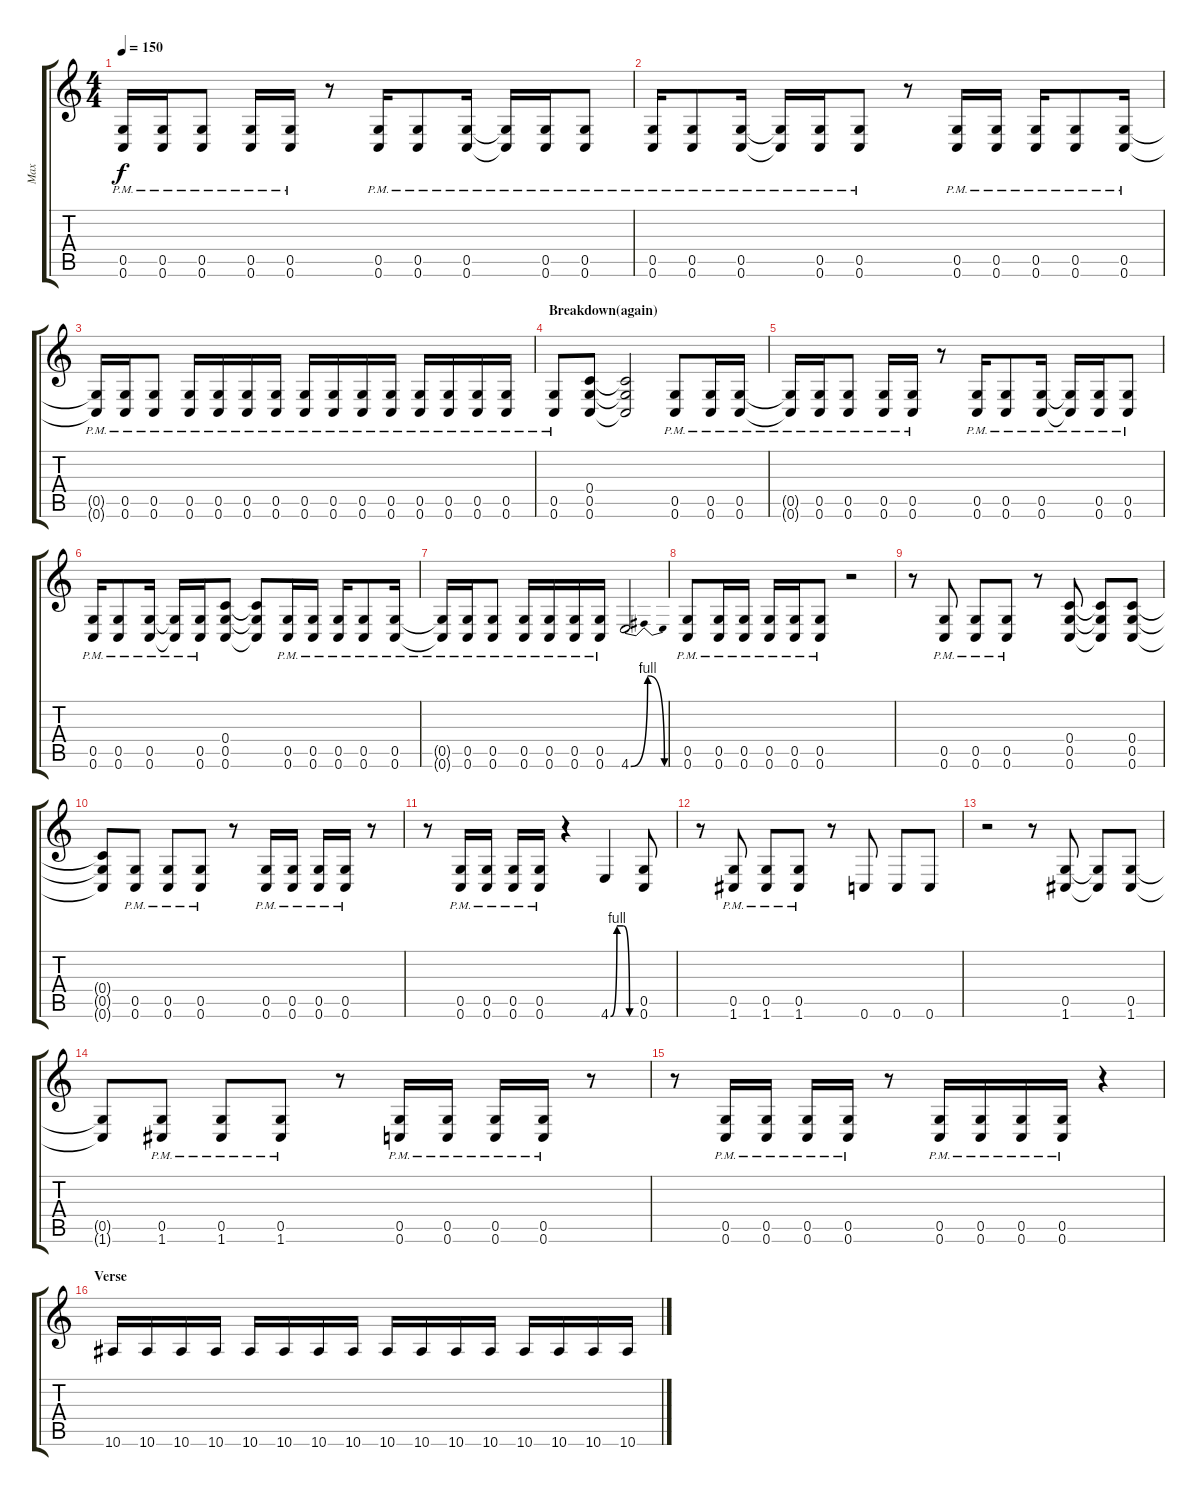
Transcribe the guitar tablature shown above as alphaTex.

\track ("Max" "Max") {instrument distortionguitar}
\staff {score tabs}
\tuning (D4 A3 F3 C3 G2 C2) {hide}
\ts (4 4)
\tempo 150
\clef g2
\ks c
(0.5{pm t} 0.6{pm t}).16{dy f} (0.5{pm} 0.6{pm}).16 (0.5{pm} 0.6{pm}).8 (0.5{pm} 0.6{pm}).16 (0.5{pm} 0.6{pm}).16 r.8 (0.5{pm} 0.6{pm}).16 (0.5{pm} 0.6{pm}).8 (0.5{pm} 0.6{pm}).16 (0.5{pm t} 0.6{pm t}).16 (0.5{pm} 0.6{pm}).16 (0.5{pm} 0.6{pm}).8 |
(0.5{pm} 0.6{pm}).16 (0.5{pm} 0.6{pm}).8 (0.5{pm} 0.6{pm}).16 (0.5{pm t} 0.6{pm t}).16 (0.5{pm} 0.6{pm}).16 (0.5{pm} 0.6{pm}).8 r.8 (0.5{pm} 0.6{pm}).16 (0.5{pm} 0.6{pm}).16 (0.5{pm} 0.6{pm}).16 (0.5{pm} 0.6{pm}).8 (0.5{pm} 0.6{pm}).16 |
(0.5{pm t} 0.6{pm t}).16 (0.5{pm} 0.6{pm}).16 (0.5{pm} 0.6{pm}).8 (0.5{pm} 0.6{pm}).16 (0.5{pm} 0.6{pm}).16 (0.5{pm} 0.6{pm}).16 (0.5{pm} 0.6{pm}).16 (0.5{pm} 0.6{pm}).16 (0.5{pm} 0.6{pm}).16 (0.5{pm} 0.6{pm}).16 (0.5{pm} 0.6{pm}).16 (0.5{pm} 0.6{pm}).16 (0.5{pm} 0.6{pm}).16 (0.5{pm} 0.6{pm}).16 (0.5{pm} 0.6{pm}).16 |
\section ("" "Breakdown(again)")
(0.5{pm} 0.6{pm}).8 (0.4 0.5 0.6).8 (0.4{t} 0.5{t} 0.6{t}).2 (0.5{pm} 0.6{pm}).8 (0.5{pm} 0.6{pm}).16 (0.5{pm} 0.6{pm}).16 |
(0.5{pm t} 0.6{pm t}).16 (0.5{pm} 0.6{pm}).16 (0.5{pm} 0.6{pm}).8 (0.5{pm} 0.6{pm}).16 (0.5{pm} 0.6{pm}).16 r.8 (0.5{pm} 0.6{pm}).16 (0.5{pm} 0.6{pm}).8 (0.5{pm} 0.6{pm}).16 (0.5{pm t} 0.6{pm t}).16 (0.5{pm} 0.6{pm}).16 (0.5{pm} 0.6{pm}).8 |
(0.5{pm} 0.6{pm}).16 (0.5{pm} 0.6{pm}).8 (0.5{pm} 0.6{pm}).16 (0.5{pm t} 0.6{pm t}).16 (0.5{pm} 0.6{pm}).16 (0.4 0.5 0.6).8 (0.4{t} 0.5{t} 0.6{t}).8 (0.5{pm} 0.6{pm}).16 (0.5{pm} 0.6{pm}).16 (0.5{pm} 0.6{pm}).16 (0.5{pm} 0.6{pm}).8 (0.5{pm} 0.6{pm}).16 |
(0.5{pm t} 0.6{pm t}).16 (0.5{pm} 0.6{pm}).16 (0.5{pm} 0.6{pm}).8 (0.5{pm} 0.6{pm}).16 (0.5{pm} 0.6{pm}).16 (0.5{pm} 0.6{pm}).16 (0.5{pm} 0.6{pm}).16 4.6{be (bendrelease 0 0 15 4 45 4 60 0)}.2 |
(0.5{pm} 0.6{pm}).8 (0.5{pm} 0.6{pm}).16 (0.5{pm} 0.6{pm}).16 (0.5{pm} 0.6{pm}).16 (0.5{pm} 0.6{pm}).16 (0.5{pm} 0.6{pm}).8 r.2 |
r.8 (0.5{pm} 0.6{pm}).8 (0.5{pm} 0.6{pm}).8 (0.5{pm} 0.6{pm}).8 r.8 (0.4 0.5 0.6).8 (0.4{t} 0.5{t} 0.6{t}).8 (0.4 0.5 0.6).8 |
(0.4{t} 0.5{t} 0.6{t}).8 (0.5{pm} 0.6{pm}).8 (0.5{pm} 0.6{pm}).8 (0.5{pm} 0.6{pm}).8 r.8 (0.5{pm} 0.6{pm}).16 (0.5{pm} 0.6{pm}).16 (0.5{pm} 0.6{pm}).16 (0.5{pm} 0.6{pm}).16 r.8 |
r.8 (0.5{pm} 0.6{pm}).16 (0.5{pm} 0.6{pm}).16 (0.5{pm} 0.6{pm}).16 (0.5{pm} 0.6{pm}).16 r.4 4.6{be (custom 0 0 15 4 30 4 45 0 60 0)}.4 (0.5 0.6).8 |
r.8 (0.5{pm} 1.6{pm}).8 (0.5{pm} 1.6{pm}).8 (0.5{pm} 1.6{pm}).8 r.8 0.6.8 0.6.8 0.6.8 |
r.2 r.8 (0.5 1.6).8 (0.5{t} 1.6{t}).8 (0.5 1.6).8 |
(0.5{t} 1.6{t}).8 (0.5{pm} 1.6{pm}).8 (0.5{pm} 1.6{pm}).8 (0.5{pm} 1.6{pm}).8 r.8 (0.5{pm} 0.6{pm}).16 (0.5{pm} 0.6{pm}).16 (0.5{pm} 0.6{pm}).16 (0.5{pm} 0.6{pm}).16 r.8 |
r.8 (0.5{pm} 0.6{pm}).16 (0.5{pm} 0.6{pm}).16 (0.5{pm} 0.6{pm}).16 (0.5{pm} 0.6{pm}).16 r.8 (0.5{pm} 0.6{pm}).16 (0.5{pm} 0.6{pm}).16 (0.5{pm} 0.6{pm}).16 (0.5{pm} 0.6{pm}).16 r.4 |
\section ("" "Verse")
10.6.16 10.6.16 10.6.16 10.6.16 10.6.16 10.6.16 10.6.16 10.6.16 10.6.16 10.6.16 10.6.16 10.6.16 10.6.16 10.6.16 10.6.16 10.6.16
